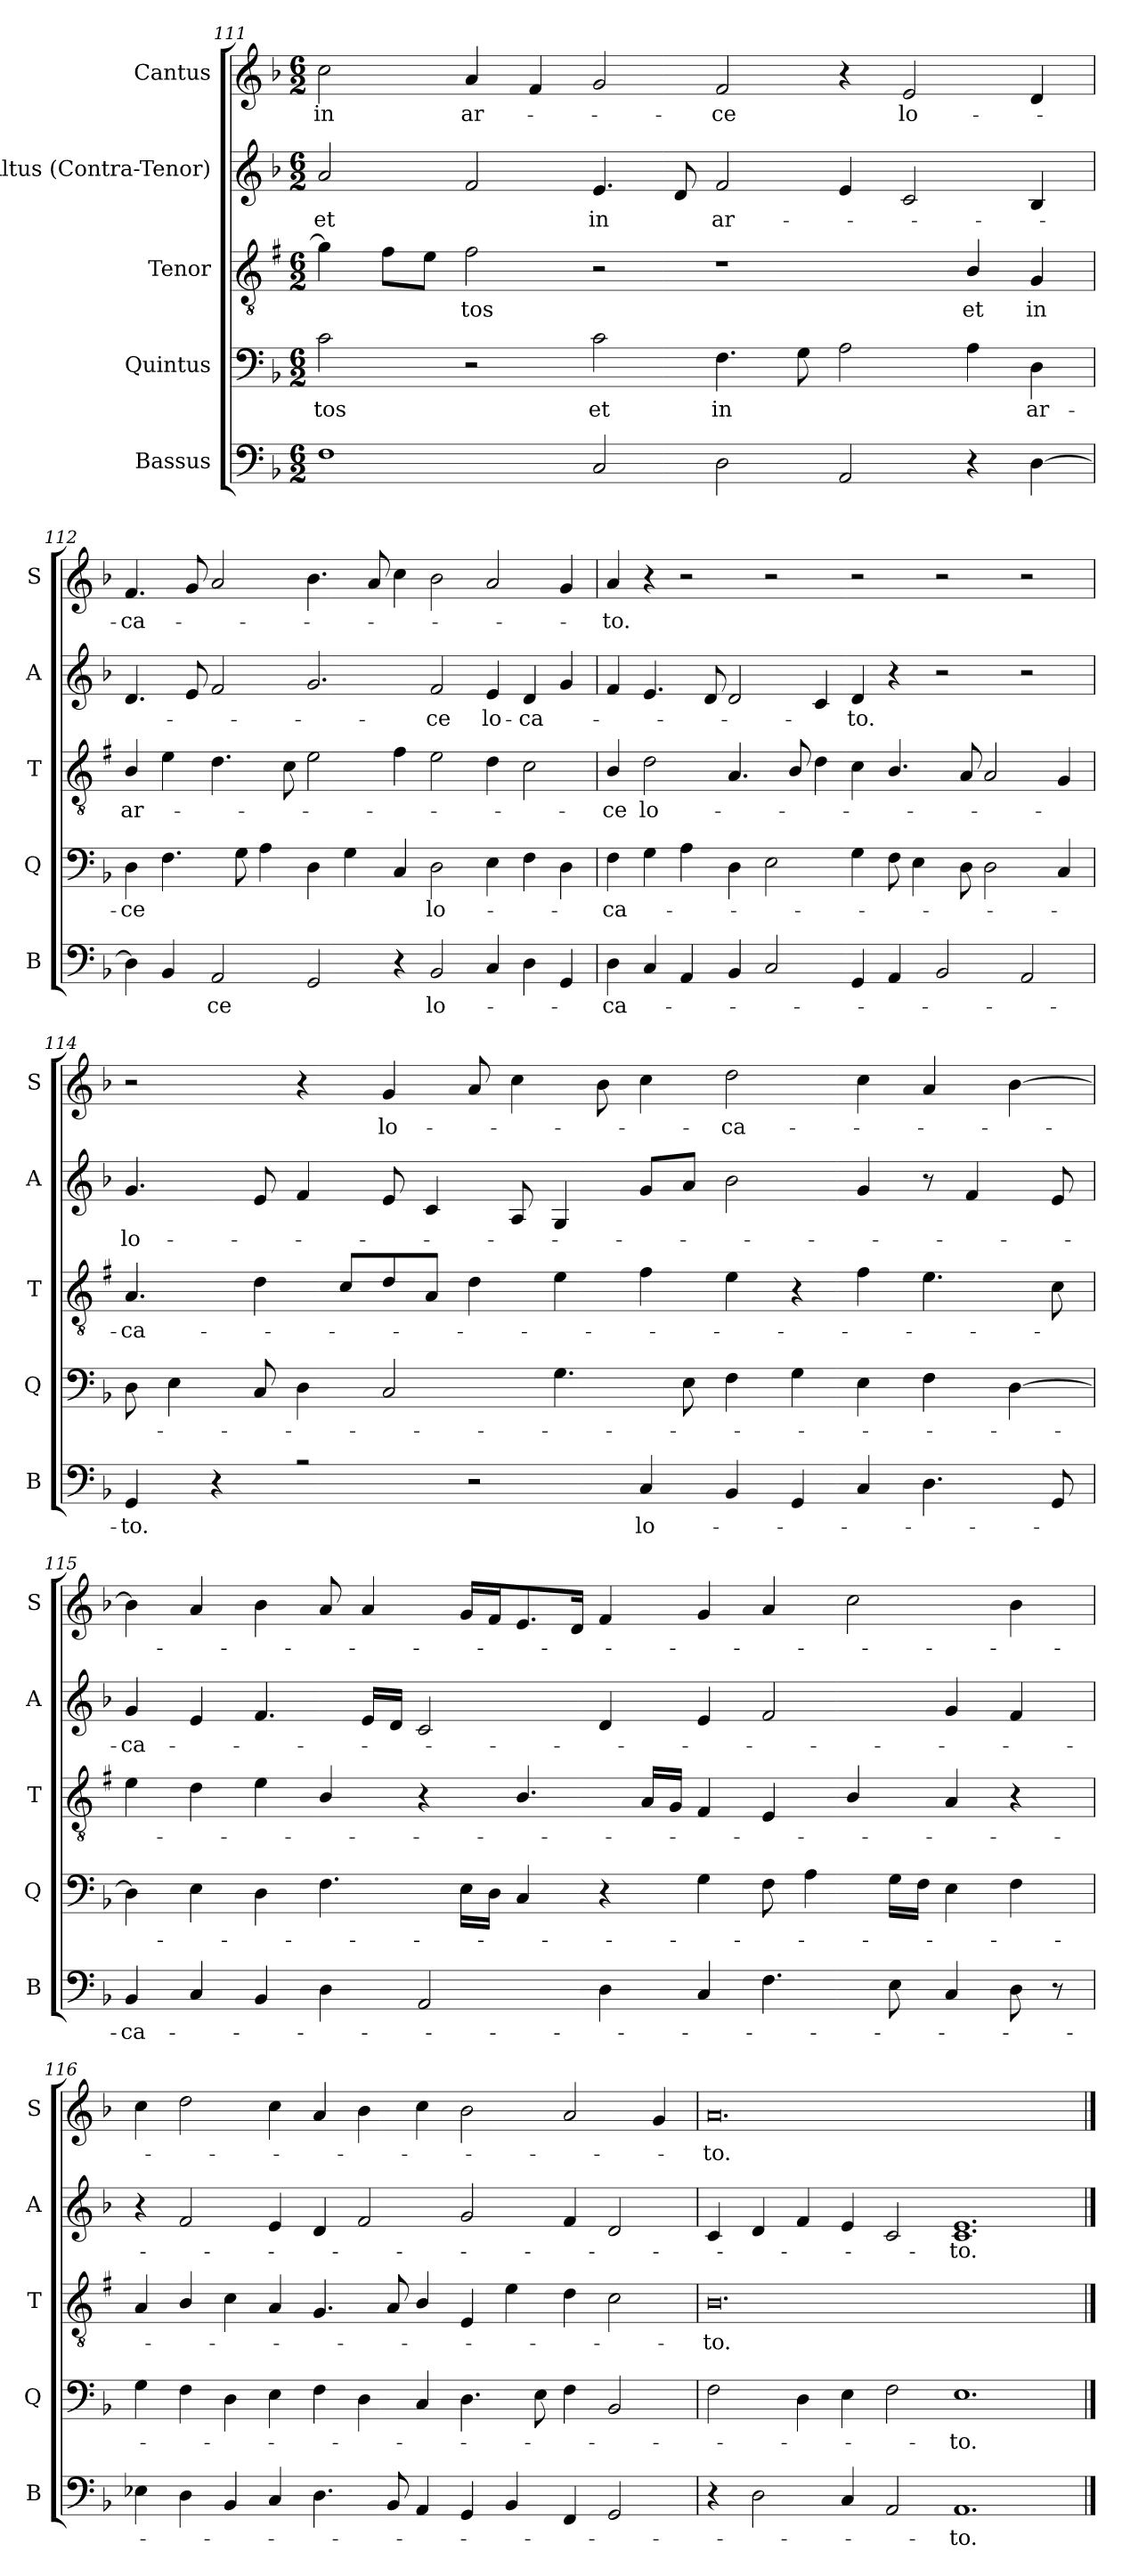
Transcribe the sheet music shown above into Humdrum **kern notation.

**kern	**text	**kern	**text	**kern	**text	**kern	**text	**kern	**text
*part5	*part5	*part4	*part4	*part3	*part3	*part2	*part2	*part1	*part1
*staff5	*staff5	*staff4	*staff4	*staff3	*staff3	*staff2	*staff2	*staff1	*staff1
*I"Bassus	*	*I"Quintus	*	*I"Tenor	*	*I"Altus (Contra-Tenor)	*	*I"Cantus	*
*I'B	*	*I'Q	*	*I'T	*	*I'A	*	*I'S	*
*clefF4	*	*clefF4	*	*clefGv2	*	*clefG2	*	*clefG2	*
*	*	*	*	*ITrd1c2	*	*	*	*	*
*k[b-]	*	*k[b-]	*	*k[b-]	*	*k[b-]	*	*k[b-]	*
*F:	*	*F:	*	*F:	*	*F:	*	*F:	*
*M6/2	*	*M6/2	*	*M6/2	*	*M6/2	*	*M6/2	*
=111	=111	=111	=111	=111	=111	=111	=111	=111	=111
!	!	!	!LO:LY:b	!	!	!	!LO:LY:b	!	!LO:LY:b
1F	.	2c\	-tos	4f\]	.	2a/	et	2cc\	in
.	.	.	.	8e\L	.	.	.	.	.
.	.	.	.	8d\J	.	.	.	.	.
!	!	!	!	!	!LO:LY:b	!	!	!	!LO:LY:b
.	.	2r	.	2e\	-tos	2f/	.	4a/	ar-
.	.	.	.	.	.	.	.	4f/	.
!	!	!	!LO:LY:b	!	!	!	!LO:LY:b	!	!
2C/	.	2c\	et	2r	.	4.e/	in	2g/	.
.	.	.	.	.	.	8d/	.	.	.
!	!	!	!LO:LY:b	!	!	!	!LO:LY:b	!	!LO:LY:b
2D\	.	4.F\	in	1r	.	2f/	ar-	2f/	-ce
.	.	8G\	.	.	.	.	.	.	.
2AA/	.	2A\	.	.	.	4e/	.	4r	.
!	!	!	!	!	!	!	!	!	!LO:LY:b
.	.	.	.	.	.	2c/	.	2e/	lo-
!	!	!	!	!	!LO:LY:b	!	!	!	!
4r	.	4A\	.	4A/	et	.	.	.	.
!	!	!	!LO:LY:b	!	!LO:LY:b	!	!	!	!
[4D\	.	4D\	ar-	4F/	in	4B-/	.	4d/	.
!!LO:LB:g=z
=112	=112	=112	=112	=112	=112	=112	=112	=112	=112
!	!	!	!LO:LY:b	!	!LO:LY:b	!	!	!	!LO:LY:b
4D\]	.	4D\	-ce	4A/	ar-	4.d/	.	4.f/	-ca-
4BB-/	.	4.F\	.	4d\	.	.	.	.	.
.	.	.	.	.	.	8e/	.	8g/	.
!	!LO:LY:b	!	!	!	!	!	!	!	!
2AA/	-ce	.	.	4.c\	.	2f/	.	2a/	.
.	.	8G\	.	.	.	.	.	.	.
.	.	4A\	.	.	.	.	.	.	.
.	.	.	.	8B-\	.	.	.	.	.
2GG/	.	4D\	.	2d\	.	2.g/	.	4.b-\	.
.	.	4G\	.	.	.	.	.	.	.
.	.	.	.	.	.	.	.	8a/	.
4r	.	4C/	.	4e\	.	.	.	4cc\	.
!	!LO:LY:b	!	!LO:LY:b	!	!	!	!LO:LY:b	!	!
2BB-/	lo-	2D\	lo-	2d\	.	2f/	-ce	2b-\	.
!	!	!	!	!	!	!	!LO:LY:b	!	!
4C/	.	4E\	.	4c\	.	4e/	lo-	2a/	.
!	!	!	!	!	!	!	!LO:LY:b	!	!
4D\	.	4F\	.	2B-\	.	4d/	-ca-	.	.
4GG/	.	4D\	.	.	.	4g/	.	4g/	.
=113	=113	=113	=113	=113	=113	=113	=113	=113	=113
!	!LO:LY:b	!	!LO:LY:b	!	!LO:LY:b	!	!	!	!LO:LY:b
4D\	-ca-	4F\	-ca-	4A/	-ce	4f/	.	4a/	-to.
!	!	!	!	!	!LO:LY:b	!	!	!	!
4C/	.	4G\	.	2c\	lo-	4.e/	.	4r	.
4AA/	.	4A\	.	.	.	.	.	2r	.
.	.	.	.	.	.	8d/	.	.	.
4BB-/	.	4D\	.	4.G/	.	2d/	.	.	.
2C/	.	2E\	.	.	.	.	.	2r	.
.	.	.	.	8A/	.	.	.	.	.
.	.	.	.	4c\	.	4c/	.	.	.
!	!	!	!	!	!	!	!LO:LY:b	!	!
4GG/	.	4G\	.	4B-\	.	4d/	-to.	2r	.
4AA/	.	8F\	.	4.A/	.	4r	.	.	.
.	.	4E\	.	.	.	.	.	.	.
2BB-/	.	.	.	.	.	2r	.	2r	.
.	.	8D\	.	8G/	.	.	.	.	.
.	.	2D\	.	2G/	.	.	.	.	.
2AA/	.	.	.	.	.	2r	.	2r	.
.	.	4C/	.	4F/	.	.	.	.	.
=114	=114	=114	=114	=114	=114	=114	=114	=114	=114
!	!LO:LY:b	!	!	!	!LO:LY:b	!	!LO:LY:b	!	!
4GG/	-to.	8D\	.	4.G/	-ca-	4.g/	lo-	2r	.
.	.	4E\	.	.	.	.	.	.	.
4r	.	.	.	.	.	.	.	.	.
.	.	8C/	.	4c\	.	8e/	.	.	.
2rA	.	4D\	.	.	.	4f/	.	4r	.
.	.	.	.	8B-/L	.	.	.	.	.
!	!	!	!	!	!	!	!	!	!LO:LY:b
.	.	2C/	.	8c/	.	8e/	.	4g/	lo-
.	.	.	.	8G/J	.	4c/	.	.	.
2r	.	.	.	4c\	.	.	.	8a/	.
.	.	.	.	.	.	8A/	.	4cc\	.
.	.	4.G\	.	4d\	.	4G/	.	.	.
.	.	.	.	.	.	.	.	8b-\	.
!	!LO:LY:b	!	!	!	!	!	!	!	!
4C/	lo-	.	.	4e\	.	8g/L	.	4cc\	.
.	.	8E\	.	.	.	8a/J	.	.	.
!	!	!	!	!	!	!	!	!	!LO:LY:b
4BB-/	.	4F\	.	4d\	.	2b-\	.	2dd\	-ca-
4GG/	.	4G\	.	4r	.	.	.	.	.
4C/	.	4E\	.	4e\	.	4g/	.	4cc\	.
4.D\	.	4F\	.	4.d\	.	8r	.	4a/	.
.	.	.	.	.	.	4f/	.	.	.
.	.	[4D\	.	.	.	.	.	[4b-\	.
8GG/	.	.	.	8B-\	.	8e/	.	.	.
!!LO:LB:g=z
=115	=115	=115	=115	=115	=115	=115	=115	=115	=115
!	!LO:LY:b	!	!	!	!	!	!LO:LY:b	!	!
4BB-/	-ca-	4D\]	.	4d\	.	4g/	-ca-	4b-\]	.
4C/	.	4E\	.	4c\	.	4e/	.	4a/	.
4BB-/	.	4D\	.	4d\	.	4.f/	.	4b-\	.
4D\	.	4.F\	.	4A/	.	.	.	8a/	.
.	.	.	.	.	.	16e/LL	.	4a/	.
.	.	.	.	.	.	16d/JJ	.	.	.
2AA/	.	.	.	4r	.	2c/	.	.	.
.	.	16E\LL	.	.	.	.	.	16g/LL	.
.	.	16D\JJ	.	.	.	.	.	16f/J	.
.	.	4C/	.	4.A/	.	.	.	8.e/	.
.	.	.	.	.	.	.	.	16d/Jk	.
4D\	.	4r	.	.	.	4d/	.	4f/	.
.	.	.	.	16G/LL	.	.	.	.	.
.	.	.	.	16F/JJ	.	.	.	.	.
4C/	.	4G\	.	4E/	.	4e/	.	4g/	.
4.F\	.	8F\	.	4D/	.	2f/	.	4a/	.
.	.	4A\	.	.	.	.	.	.	.
.	.	.	.	4A/	.	.	.	2cc\	.
8E\	.	16G\LL	.	.	.	.	.	.	.
.	.	16F\JJ	.	.	.	.	.	.	.
4C/	.	4E\	.	4G/	.	4g/	.	.	.
8D\	.	4F\	.	4r	.	4f/	.	4b-\	.
8r	.	.	.	.	.	.	.	.	.
=116	=116	=116	=116	=116	=116	=116	=116	=116	=116
4E-X\	.	4G\	.	4G/	.	4r	.	4cc\	.
4D\	.	4F\	.	4A/	.	2f/	.	2dd\	.
4BB-/	.	4D\	.	4B-\	.	.	.	.	.
4C/	.	4E\	.	4G/	.	4e/	.	4cc\	.
4.D\	.	4F\	.	4.F/	.	4d/	.	4a/	.
.	.	4D\	.	.	.	2f/	.	4b-\	.
8BB-/	.	.	.	8G/	.	.	.	.	.
4AA/	.	4C/	.	4A/	.	.	.	4cc\	.
4GG/	.	4.D\	.	4D/	.	2g/	.	2b-\	.
4BB-/	.	.	.	4d\	.	.	.	.	.
.	.	8E\	.	.	.	.	.	.	.
4FF/	.	4F\	.	4c\	.	4f/	.	2a/	.
2GG/	.	2BB-/	.	2B-\	.	2d/	.	.	.
.	.	.	.	.	.	.	.	4g/	.
=117	=117	=117	=117	=117	=117	=117	=117	=117	=117
!	!	!	!	!	!LO:LY:b	!	!	!	!LO:LY:b
4r	.	2F\	.	0.A	-to.	4c/	.	0.a	-to.
2D\	.	.	.	.	.	4d/	.	.	.
.	.	4D\	.	.	.	4f/	.	.	.
4C/	.	4E\	.	.	.	4e/	.	.	.
2AA/	.	2F\	.	.	.	2c/	.	.	.
!	!LO:LY:b	!	!LO:LY:b	!	!	!	!LO:LY:b	!	!
1.AA	-to.	1.E	-to.	.	.	1.c 1.e	-to.	.	.
==	==	==	==	==	==	==	==	==	==
*-	*-	*-	*-	*-	*-	*-	*-	*-	*-
